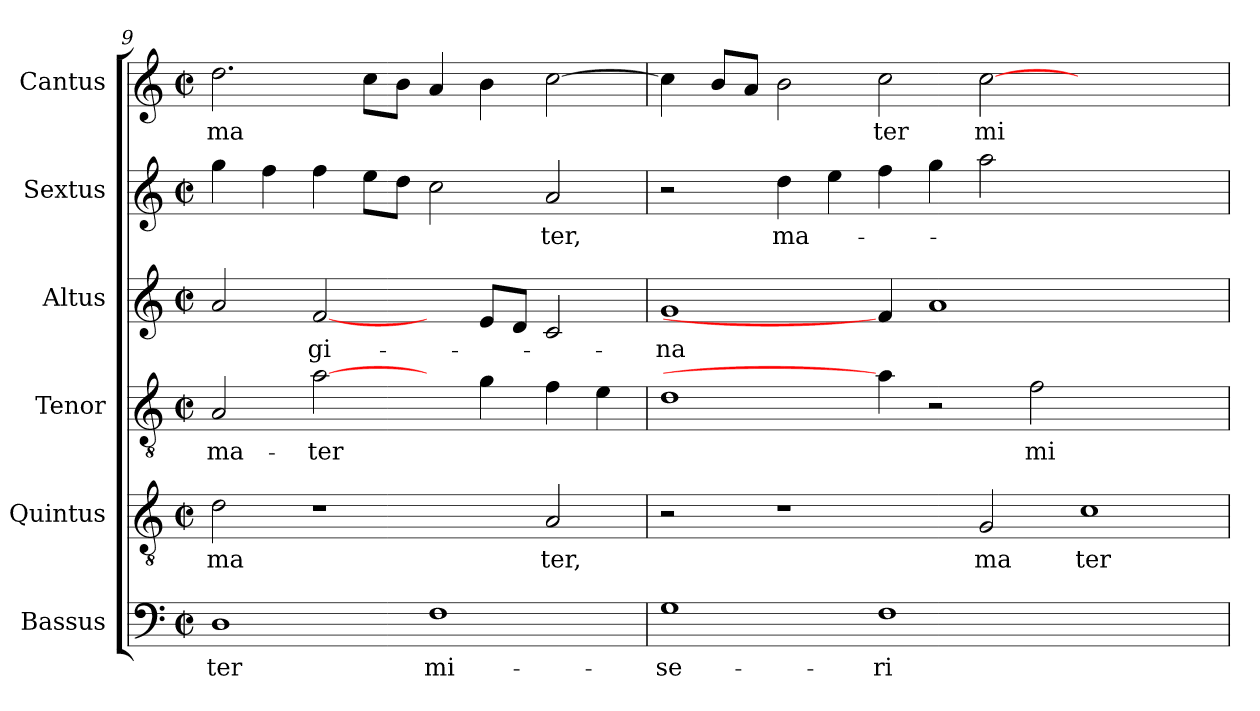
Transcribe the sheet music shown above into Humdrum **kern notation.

**kern	**text	**kern	**text	**kern	**text	**kern	**text	**kern	**text	**kern	**text
*part6	*part6	*part5	*part5	*part4	*part4	*part3	*part3	*part2	*part2	*part1	*part1
*staff6	*staff6	*staff5	*staff5	*staff4	*staff4	*staff3	*staff3	*staff2	*staff2	*staff1	*staff1
*I"Bassus	*	*I"Quintus	*	*I"Tenor	*	*I"Altus	*	*I"Sextus	*	*I"Cantus	*
*I'Bassus	*	*I'Quintus	*	*I'Tenor	*	*I'Altus	*	*I'Sextus	*	*I'Cantus	*
*clefF4	*	*clefGv2	*	*clefGv2	*	*clefG2	*	*clefG2	*	*clefG2	*
*M2/2	*	*M2/2	*	*M2/2	*	*M2/2	*	*M2/2	*	*M2/2	*
*met(c|)	*	*met(c|)	*	*met(c|)	*	*met(c|)	*	*met(c|)	*	*met(c|)	*
=9	=9	=9	=9	=9	=9	=9	=9	=9	=9	=9	=9
!	!LO:LY:b:cj	!	!LO:LY:b:cj	!	!LO:LY:b:cj	!	!	!	!	!	!LO:LY:b
1D	-ter	2d\	ma	2A/	ma-	2a/	.	4gg\	.	2.dd\	ma
.	.	.	.	.	.	.	.	4ff\	.	.	.
!	!	!	!	!	!LO:LY:b	!	!LO:LY:b:cj	!	!	!	!
.	.	1r	.	[2a\	-ter	[2f/	-gi-	4ff\	.	.	.
.	.	.	.	.	.	.	.	8ee\L	.	8cc\L	.
.	.	.	.	.	.	.	.	8dd\J	.	8b\J	.
!	!LO:LY:b:cj	!	!	!	!	!	!	!	!	!	!
1F	mi-	.	.	4ryy	.	4ryy	.	2cc\	.	4a/	.
.	.	.	.	4g\	.	8e/L	.	.	.	4b\	.
.	.	.	.	.	.	8d/J	.	.	.	.	.
!	!	!	!LO:LY:b:cj	!	!	!	!	!	!LO:LY:b:cj	!	!
.	.	2A/	ter,	4f\	.	2c/	.	2a/	-ter,	[>2cc\	.
.	.	.	.	4e\	.	.	.	.	.	.	.
=10	=10	=10	=10	=10	=10	=10	=10	=10	=10	=10	=10
!	!LO:LY:b:cj	!	!	!	!	!	!LO:LY:b:cj	!	!	!	!
1G	-se-	2r	.	1d	.	1g	-na	2r	.	4cc\]	.
.	.	.	.	.	.	.	.	.	.	8b/L	.
.	.	.	.	.	.	.	.	.	.	8a/J	.
!	!	!	!	!	!	!	!	!	!LO:LY:b	!	!
.	.	1r	.	.	.	.	.	4dd\	ma-	2b\	.
.	.	.	.	.	.	.	.	4ee\	.	.	.
!	!LO:LY:b:cj	!	!	!	!	!	!	!	!	!	!LO:LY:b:cj
1F	-ri-	.	.	4a\]	.	4f/]	.	4ff\	.	2cc\	ter
.	.	.	.	2r	.	1a	.	4gg\	.	.	.
!	!	!	!LO:LY:b:cj	!	!	!	!	!	!	!	!LO:LY:b
.	.	2G/	ma	.	.	.	.	2aa\	.	[<2cc\	mi
!	!	!	!	!	!LO:LY:b:cj	!	!	!	!	!	!
.	.	.	.	2f\	mi-	.	.	.	.	.	.
!	!	!	!LO:LY:b:cj	!	!	!	!	!	!	!	!
1ryy	.	1c	ter	.	.	.	.	1ryy	.	1ryy	.
.	.	.	.	2.ryy	.	2.ryy	.	.	.	.	.
=	=	=	=	=	=	=	=	=	=	=	=
*-	*-	*-	*-	*-	*-	*-	*-	*-	*-	*-	*-
